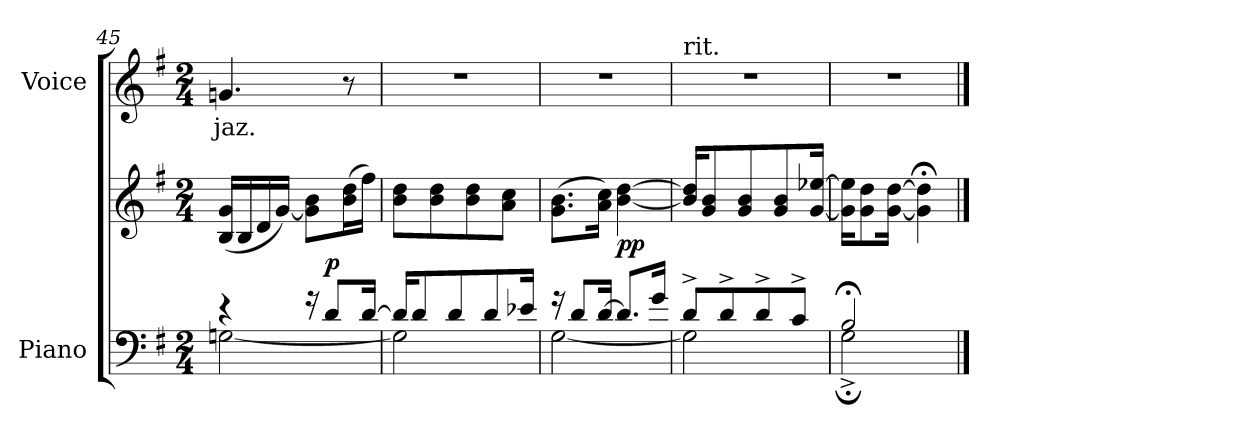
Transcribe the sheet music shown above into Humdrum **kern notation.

**kern	**kern	**dynam	**kern	**text
*part2	*part2	*part2	*part1	*part1
*staff3	*staff2	*staff2/3	*staff1	*staff1
*I"Piano	*	*	*I"Voice	*
*I'Pno.	*	*	*I'Voice	*
*clefF4	*clefG2	*	*clefG2	*
*k[f#]	*k[f#]	*	*k[f#]	*
*G:	*G:	*	*G:	*
*M2/4	*M2/4	*	*M2/4	*
=45	=45	=45	=45	=45
*^	*	*	*	*
!	!	!	!	!	!LO:LY:b:color=#000000
4r	[2Gni\	(16Bi/ 16giLL	.	4.gni/	jaz.
.	.	16Bi/	.	.	.
.	.	16di/	.	.	.
.	.	[16gi/JJ)	.	.	.
16r	.	8gi\] 8biL	.	.	.
8di/L	.	.	p	.	.
.	.	(16bi\ 16ddiL	.	8r	.
[16di/Jk	.	16ff#i\JJ)	.	.	.
!!LO:LB:g=z
=46	=46	=46	=46	=46	=46
!	!	!	!	!LO:N:vis=1	!
16di/KL]	2Gi\]	8bi\ 8ddiL	.	2r	.
8di/	.	.	.	.	.
.	.	8bi\ 8ddi	.	.	.
8di/	.	.	.	.	.
.	.	8bi\ 8ddi	.	.	.
8di/	.	.	.	.	.
.	.	8ai\ 8cciJ	.	.	.
16e-Xi/Jk	.	.	.	.	.
=47	=47	=47	=47	=47	=47
!	!	!	!	!LO:N:vis=1	!
16r	[2Gi\	(8.gi\ 8.biL	.	2r	.
8di/L	.	.	.	.	.
[16di/Jk	.	16ai\ 16cciJk)	.	.	.
8.di/L]	.	[4bi\ [4ddi	pp	.	.
16gi/Jk	.	.	.	.	.
=48	=48	=48	=48	=48	=48
!	!	!	!	!LO:TX:t=rit.	!
!	!	!	!	!LO:N:vis=1	!
8d^i/L	2Gi\]	16bi/] 16ddi]KL	.	2r	.
.	.	8gi/ 8bi	.	.	.
8d^i/	.	.	.	.	.
.	.	8gi/ 8bi	.	.	.
8d^i/	.	.	.	.	.
.	.	8gi/ 8bi	.	.	.
8c^i/J	.	.	.	.	.
.	.	[16gi/ [16ee-XiJk	.	.	.
=49	=49	=49	=49	=49	=49
!	!	!	!	!LO:N:vis=1	!
2B;i/	2G;^i\	16gi\] 16ee-i]KL	.	2r	.
.	.	8gi\ 8ddi	.	.	.
.	.	[16gi\ [16ddiJk	.	.	.
.	.	4gi\]; 4ddi];	.	.	.
*v	*v	*	*	*	*
==	==	==	==	==
*-	*-	*-	*-	*-
